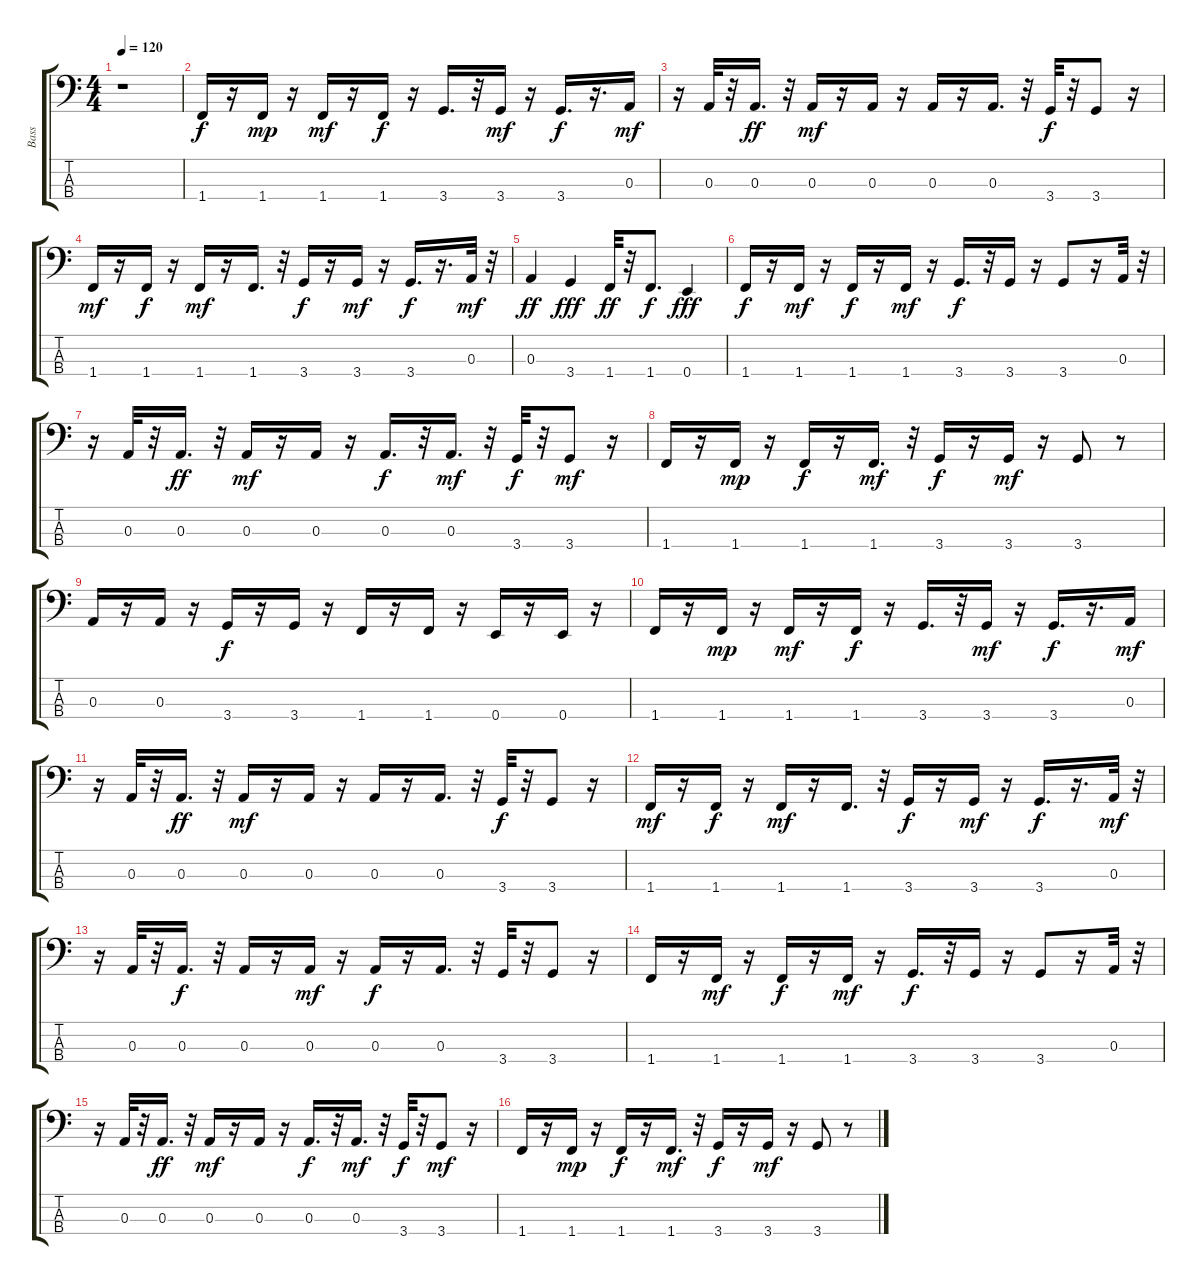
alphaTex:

\track ("Bass" "Bass") {instrument synthbass2}
\staff {score tabs}
\tuning (G2 D2 A1 E1) {hide}
\ts (4 4)
\tempo 120
\clef f4
\ks c
r.1{dy ff} |
1.4.16{dy f} r.16 1.4.16{dy mp} r.16 1.4.16{dy mf} r.16 1.4.16{dy f} r.16 3.4.16{d} r.32 3.4.16{dy mf} r.16 3.4.16{d dy f} r.16{d} 0.3.16{dy mf} |
r.16 0.3.32 r.32 0.3.16{d dy ff} r.32 0.3.16{dy mf} r.16 0.3.16 r.16 0.3.16 r.16 0.3.16{d} r.32 3.4.32{dy f} r.32 3.4.8 r.16 |
1.4.16{dy mf} r.16 1.4.16{dy f} r.16 1.4.16{dy mf} r.16 1.4.16{d} r.32 3.4.16{dy f} r.16 3.4.16{dy mf} r.16 3.4.16{d dy f} r.16{d} 0.3.32{dy mf} r.32 |
0.3.4{dy ff} 3.4.4{dy fff} 1.4.32{dy ff} r.32 1.4.8{d dy f} 0.4.4{dy fff} |
1.4.16{dy f} r.16 1.4.16{dy mf} r.16 1.4.16{dy f} r.16 1.4.16{dy mf} r.16 3.4.16{d dy f} r.32 3.4.16 r.16 3.4.8 r.16 0.3.32 r.32 |
r.16 0.3.32 r.32 0.3.16{d dy ff} r.32 0.3.16{dy mf} r.16 0.3.16 r.16 0.3.16{d dy f} r.32 0.3.16{d dy mf} r.32 3.4.32{dy f} r.32 3.4.8{dy mf} r.16 |
1.4.16 r.16 1.4.16{dy mp} r.16 1.4.16{dy f} r.16 1.4.16{d dy mf} r.32 3.4.16{dy f} r.16 3.4.16{dy mf} r.16 3.4.8 r.8 |
0.3.16 r.16 0.3.16 r.16 3.4.16{dy f} r.16 3.4.16 r.16 1.4.16 r.16 1.4.16 r.16 0.4.16 r.16 0.4.16 r.16 |
1.4.16 r.16 1.4.16{dy mp} r.16 1.4.16{dy mf} r.16 1.4.16{dy f} r.16 3.4.16{d} r.32 3.4.16{dy mf} r.16 3.4.16{d dy f} r.16{d} 0.3.16{dy mf} |
r.16 0.3.32 r.32 0.3.16{d dy ff} r.32 0.3.16{dy mf} r.16 0.3.16 r.16 0.3.16 r.16 0.3.16{d} r.32 3.4.32{dy f} r.32 3.4.8 r.16 |
1.4.16{dy mf} r.16 1.4.16{dy f} r.16 1.4.16{dy mf} r.16 1.4.16{d} r.32 3.4.16{dy f} r.16 3.4.16{dy mf} r.16 3.4.16{d dy f} r.16{d} 0.3.32{dy mf} r.32 |
r.16 0.3.32 r.32 0.3.16{d dy f} r.32 0.3.16 r.16 0.3.16{dy mf} r.16 0.3.16{dy f} r.16 0.3.16{d} r.32 3.4.32 r.32 3.4.8 r.16 |
1.4.16 r.16 1.4.16{dy mf} r.16 1.4.16{dy f} r.16 1.4.16{dy mf} r.16 3.4.16{d dy f} r.32 3.4.16 r.16 3.4.8 r.16 0.3.32 r.32 |
r.16 0.3.32 r.32 0.3.16{d dy ff} r.32 0.3.16{dy mf} r.16 0.3.16 r.16 0.3.16{d dy f} r.32 0.3.16{d dy mf} r.32 3.4.32{dy f} r.32 3.4.8{dy mf} r.16 |
1.4.16 r.16 1.4.16{dy mp} r.16 1.4.16{dy f} r.16 1.4.16{d dy mf} r.32 3.4.16{dy f} r.16 3.4.16{dy mf} r.16 3.4.8 r.8
